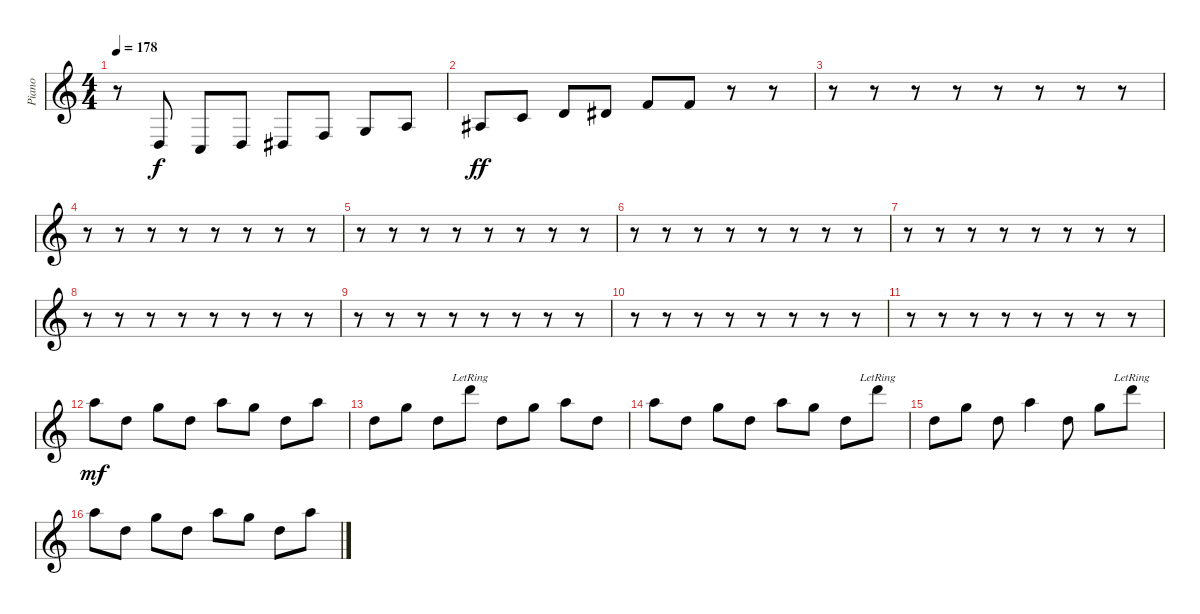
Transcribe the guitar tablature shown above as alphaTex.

\track ("Piano" "Piano") {instrument acousticgrandpiano}
\staff {score}
\tuning (E4 B3 G3 D3 A2 E2 B1) {hide}
\ts (4 4)
\tempo 178
\clef g2
\ks c
r.8{dy f} 0.4.8 3.5.8 0.4.8 1.4.8 3.4.8 0.3.8 2.3.8 |
3.3.8{dy ff} 1.2.8 3.2.8 4.2.8 1.1.8 1.1.8 r.8 r.8 |
\section ("" "")
r.8 r.8 r.8 r.8 r.8 r.8 r.8 r.8 |
r.8 r.8 r.8 r.8 r.8 r.8 r.8 r.8 |
r.8 r.8 r.8 r.8 r.8 r.8 r.8 r.8 |
r.8 r.8 r.8 r.8 r.8 r.8 r.8 r.8 |
r.8 r.8 r.8 r.8 r.8 r.8 r.8 r.8 |
r.8 r.8 r.8 r.8 r.8 r.8 r.8 r.8 |
r.8 r.8 r.8 r.8 r.8 r.8 r.8 r.8 |
r.8 r.8 r.8 r.8 r.8 r.8 r.8 r.8 |
r.8 r.8 r.8 r.8 r.8 r.8 r.8 r.8 |
\section ("" "")
17.1.8{dy mf volume 4} 10.1.8 15.1.8 10.1.8 17.1.8 15.1.8 10.1.8 17.1.8 |
10.1.8 15.1.8 10.1.8 22.1{lr}.8 10.1.8 15.1.8 17.1.8 10.1.8 |
17.1.8 10.1.8 15.1.8 10.1.8 17.1.8 15.1.8 10.1.8 22.1{lr}.8 |
10.1.8 15.1.8 10.1.8 17.1.4 10.1.8 15.1.8 22.1{lr}.8 |
17.1.8 10.1.8 15.1.8 10.1.8 17.1.8 15.1.8 10.1.8 17.1.8
